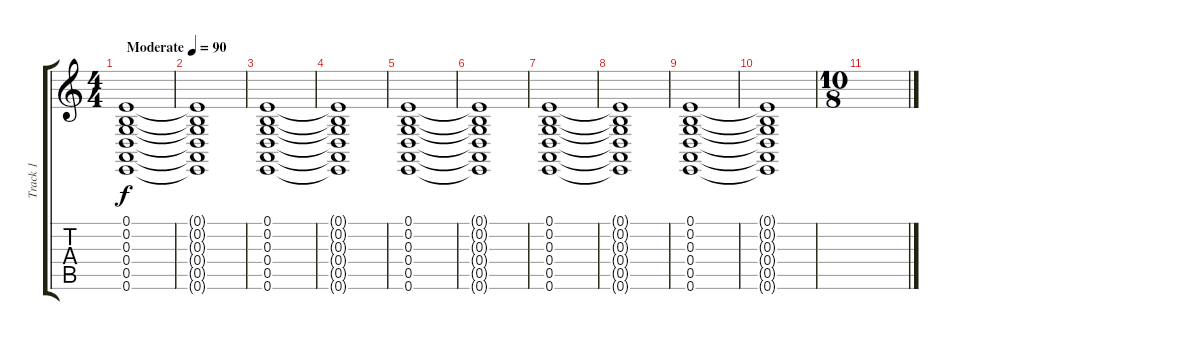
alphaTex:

\track ("Track 1" "Track 1") {instrument seashore}
\staff {score tabs}
\tuning (E4 B3 G3 D3 A2 E2) {hide}
\ts (4 4)
\tempo (90 "Moderate")
\clef g2
\ks c
(0.1 0.2 0.3 0.4 0.5 0.6).1{dy f instrument seashore} |
(0.1{t} 0.2{t} 0.3{t} 0.4{t} 0.5{t} 0.6{t}).1 |
(0.1 0.2 0.3 0.4 0.5 0.6).1 |
(0.1{t} 0.2{t} 0.3{t} 0.4{t} 0.5{t} 0.6{t}).1 |
(0.1 0.2 0.3 0.4 0.5 0.6).1 |
(0.1{t} 0.2{t} 0.3{t} 0.4{t} 0.5{t} 0.6{t}).1 |
(0.1 0.2 0.3 0.4 0.5 0.6).1 |
(0.1{t} 0.2{t} 0.3{t} 0.4{t} 0.5{t} 0.6{t}).1 |
(0.1 0.2 0.3 0.4 0.5 0.6).1 |
(0.1{t} 0.2{t} 0.3{t} 0.4{t} 0.5{t} 0.6{t}).1 |
\ts (10 8)
